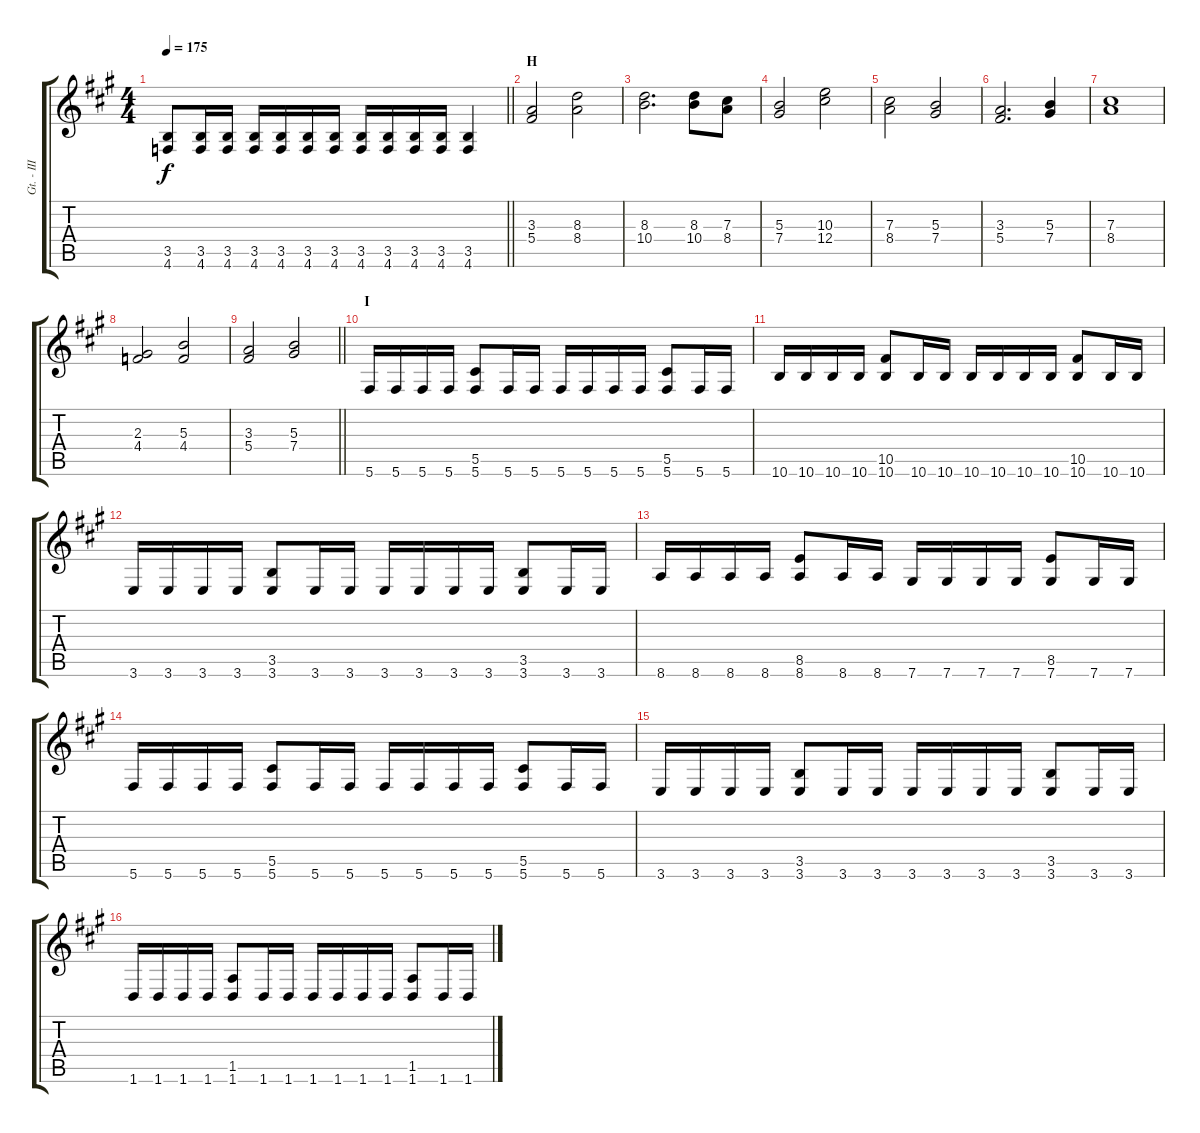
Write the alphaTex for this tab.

\track ("Gt. - III" "Gt. - III") {instrument distortionguitar}
\staff {score tabs}
\tuning (Eb4 Bb3 Gb3 Db3 Ab2 Db2) {hide}
\ts (4 4)
\tempo 175
\clef g2
\barLineRight lightlight
\ks f#minor
(3.5 4.6).8{dy f} (3.5 4.6).16 (3.5 4.6).16 (3.5 4.6).16 (3.5 4.6).16 (3.5 4.6).16 (3.5 4.6).16 (3.5 4.6).16 (3.5 4.6).16 (3.5 4.6).16 (3.5 4.6).16 (3.5 4.6).4 |
\section ("" "H")
(3.3 5.4).2 (8.3 8.4).2 |
(8.3 10.4).2{d} (8.3 10.4).8 (7.3 8.4).8 |
(5.3 7.4).2 (10.3 12.4).2 |
(7.3 8.4).2 (5.3 7.4).2 |
(3.3 5.4).2{d} (5.3 7.4).4 |
(7.3 8.4).1 |
(2.3 4.4).2 (5.3 4.4).2 |
\barLineRight lightlight
(3.3 5.4).2 (5.3 7.4).2 |
\section ("" "I")
5.6.16 5.6.16 5.6.16 5.6.16 (5.5 5.6).8 5.6.16 5.6.16 5.6.16 5.6.16 5.6.16 5.6.16 (5.5 5.6).8 5.6.16 5.6.16 |
10.6.16 10.6.16 10.6.16 10.6.16 (10.5 10.6).8 10.6.16 10.6.16 10.6.16 10.6.16 10.6.16 10.6.16 (10.5 10.6).8 10.6.16 10.6.16 |
3.6.16 3.6.16 3.6.16 3.6.16 (3.5 3.6).8 3.6.16 3.6.16 3.6.16 3.6.16 3.6.16 3.6.16 (3.5 3.6).8 3.6.16 3.6.16 |
8.6.16 8.6.16 8.6.16 8.6.16 (8.5 8.6).8 8.6.16 8.6.16 7.6.16 7.6.16 7.6.16 7.6.16 (8.5 7.6).8 7.6.16 7.6.16 |
5.6.16 5.6.16 5.6.16 5.6.16 (5.5 5.6).8 5.6.16 5.6.16 5.6.16 5.6.16 5.6.16 5.6.16 (5.5 5.6).8 5.6.16 5.6.16 |
3.6.16 3.6.16 3.6.16 3.6.16 (3.5 3.6).8 3.6.16 3.6.16 3.6.16 3.6.16 3.6.16 3.6.16 (3.5 3.6).8 3.6.16 3.6.16 |
1.6.16 1.6.16 1.6.16 1.6.16 (1.5 1.6).8 1.6.16 1.6.16 1.6.16 1.6.16 1.6.16 1.6.16 (1.5 1.6).8 1.6.16 1.6.16
